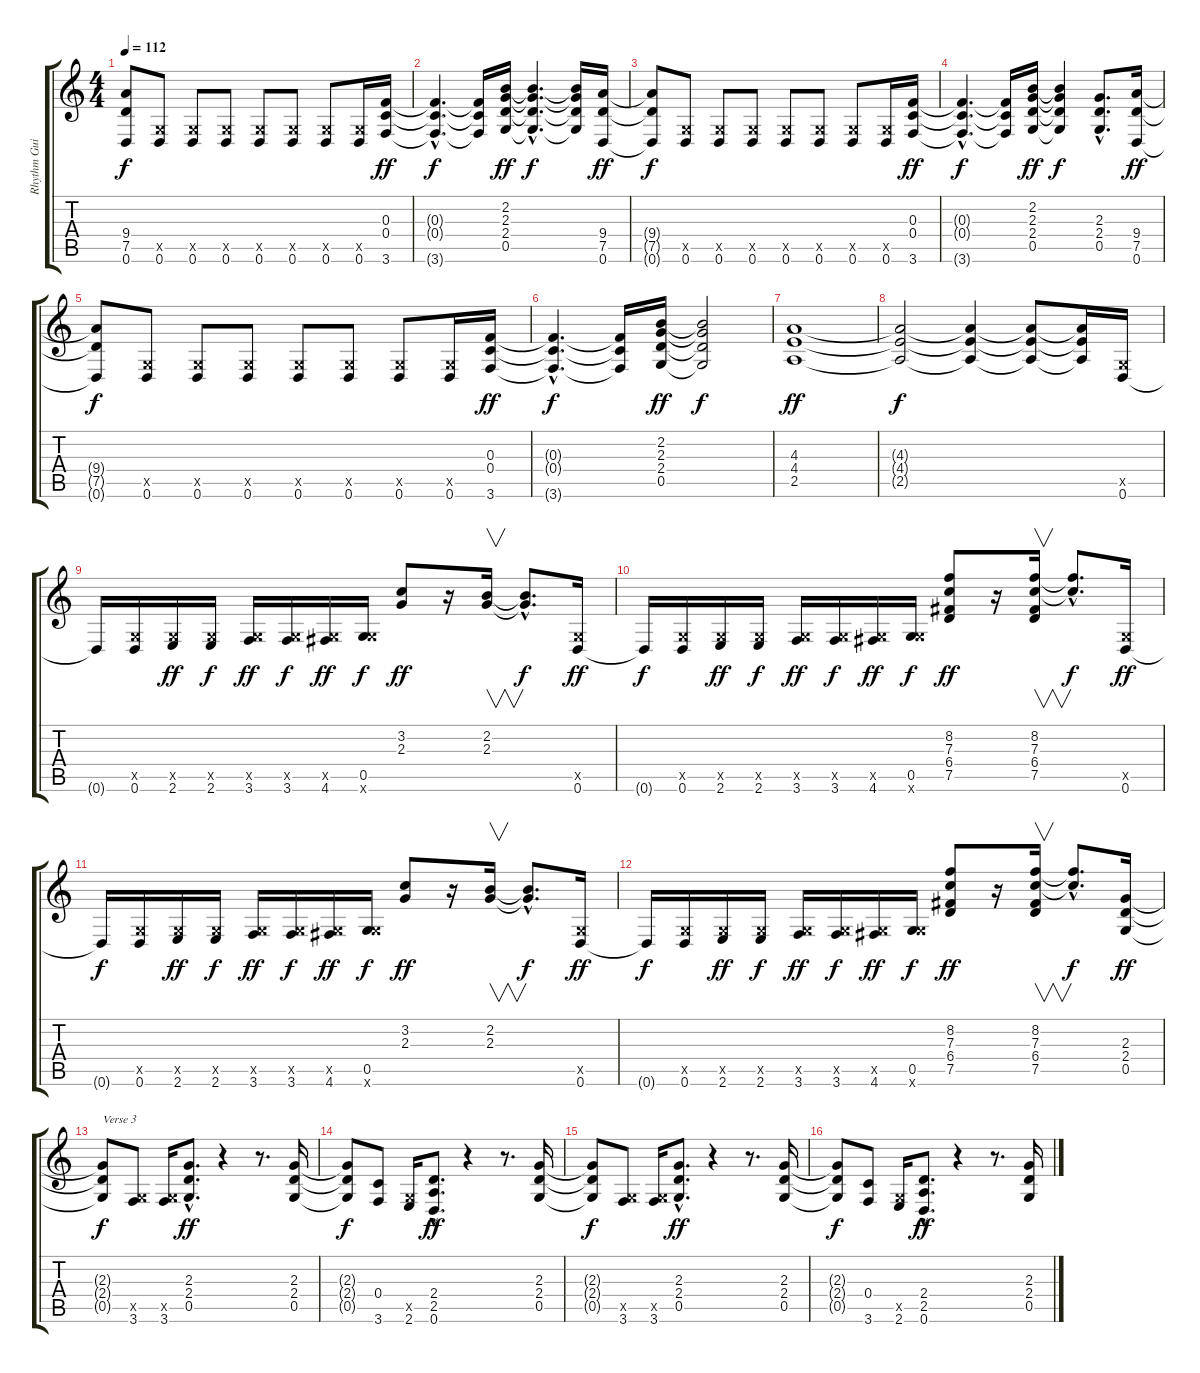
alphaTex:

\track ("Rhythm Guitar 1" "Rhythm Gui") {instrument distortionguitar}
\staff {score tabs}
\tuning (D4 A3 F3 C3 G2 D2) {hide}
\ts (4 4)
\tempo 112
\clef g2
\ks c
(9.4{t} 7.5{t} 0.6{t}).8{dy f} (0.5{x} 0.6).8 (0.5{x} 0.6).8 (0.5{x} 0.6).8 (0.5{x} 0.6).8 (0.5{x} 0.6).8 (0.5{x} 0.6).8 (0.5{x} 0.6).16 (0.3 0.4 3.6).16{dy ff} |
(0.3{hac t} 0.4{hac t} 3.6{hac t}).4{d dy f} (0.3{t} 0.4{t} 3.6{t}).16 (2.2 2.3 2.4 0.5).16{dy ff} (2.2{hac t} 2.3{hac t} 2.4{hac t} 0.5{hac t}).4{d dy f} (2.2{t} 2.3{t} 2.4{t} 0.5{t}).16 (9.4 7.5 0.6).16{dy ff} |
(9.4{t} 7.5{t} 0.6{t}).8{dy f} (0.5{x} 0.6).8 (0.5{x} 0.6).8 (0.5{x} 0.6).8 (0.5{x} 0.6).8 (0.5{x} 0.6).8 (0.5{x} 0.6).8 (0.5{x} 0.6).16 (0.3 0.4 3.6).16{dy ff} |
(0.3{hac t} 0.4{hac t} 3.6{hac t}).4{d dy f} (0.3{t} 0.4{t} 3.6{t}).16 (2.2 2.3 2.4 0.5).16{dy ff} (2.2{t} 2.3{t} 2.4{t} 0.5{t}).4{dy f} (2.3{hac} 2.4{hac} 0.5{hac}).8{d} (9.4 7.5 0.6).16{dy ff} |
(9.4{t} 7.5{t} 0.6{t}).8{dy f} (0.5{x} 0.6).8 (0.5{x} 0.6).8 (0.5{x} 0.6).8 (0.5{x} 0.6).8 (0.5{x} 0.6).8 (0.5{x} 0.6).8 (0.5{x} 0.6).16 (0.3 0.4 3.6).16{dy ff} |
(0.3{hac t} 0.4{hac t} 3.6{hac t}).4{d dy f} (0.3{t} 0.4{t} 3.6{t}).16 (2.2 2.3 2.4 0.5).16{dy ff} (2.2{t} 2.3{t} 2.4{t} 0.5{t}).2{dy f} |
(4.3 4.4 2.5).1{dy ff} |
(4.3{t} 4.4{t} 2.5{t}).2{dy f} (4.3{t} 4.4{t} 2.5{t}).4 (4.3{t} 4.4{t} 2.5{t}).8 (4.3{t} 4.4{t} 2.5{t}).16 (0.5{x} 0.6).16 |
0.6{t}.16 (0.5{x} 0.6).16 (0.5{x} 2.6).16{dy ff} (0.5{x} 2.6).16{dy f} (0.5{x} 3.6).16{dy ff} (0.5{x} 3.6).16{dy f} (0.5{x} 4.6).16{dy ff} (0.5 5.6{x}).16{dy f} (3.2 2.3).8{dy ff} r.16 (2.2 2.3).16{v} (2.2{hac t} 2.3{hac t}).8{d dy f} (0.5{x} 0.6).16{dy ff} |
0.6{t}.16{dy f} (0.5{x} 0.6).16 (0.5{x} 2.6).16{dy ff} (0.5{x} 2.6).16{dy f} (0.5{x} 3.6).16{dy ff} (0.5{x} 3.6).16{dy f} (0.5{x} 4.6).16{dy ff} (0.5 5.6{x}).16{dy f} (8.2 7.3 6.4 7.5).8{dy ff} r.16 (8.2 7.3 6.4 7.5).16{v} (8.2{hac t} 7.3{hac t}).8{d dy f} (0.5{x} 0.6).16{dy ff} |
0.6{t}.16{dy f} (0.5{x} 0.6).16 (0.5{x} 2.6).16{dy ff} (0.5{x} 2.6).16{dy f} (0.5{x} 3.6).16{dy ff} (0.5{x} 3.6).16{dy f} (0.5{x} 4.6).16{dy ff} (0.5 5.6{x}).16{dy f} (3.2 2.3).8{dy ff} r.16 (2.2 2.3).16{v} (2.2{hac t} 2.3{hac t}).8{d dy f} (0.5{x} 0.6).16{dy ff} |
0.6{t}.16{dy f} (0.5{x} 0.6).16 (0.5{x} 2.6).16{dy ff} (0.5{x} 2.6).16{dy f} (0.5{x} 3.6).16{dy ff} (0.5{x} 3.6).16{dy f} (0.5{x} 4.6).16{dy ff} (0.5 5.6{x}).16{dy f} (8.2 7.3 6.4 7.5).8{dy ff} r.16 (8.2 7.3 6.4 7.5).16{v} (8.2{hac t} 7.3{hac t}).8{d dy f} (2.3 2.4 0.5).16{dy ff} |
(2.3{t} 2.4{t} 0.5{t}).8{txt "Verse 3" dy f} (0.5{x} 3.6).8 (0.5{x} 3.6).16 (2.3{hac} 2.4{hac} 0.5{hac}).8{d dy ff} r.4 r.8{d} (2.3 2.4 0.5).16 |
(2.3{t} 2.4{t} 0.5{t}).8{dy f} (0.4 3.6).8 (0.5{x} 2.6).16 (2.4{hac} 2.5{hac} 0.6{hac}).8{d dy ff} r.4 r.8{d} (2.3 2.4 0.5).16 |
(2.3{t} 2.4{t} 0.5{t}).8{dy f} (0.5{x} 3.6).8 (0.5{x} 3.6).16 (2.3{hac} 2.4{hac} 0.5{hac}).8{d dy ff} r.4 r.8{d} (2.3 2.4 0.5).16 |
(2.3{t} 2.4{t} 0.5{t}).8{dy f} (0.4 3.6).8 (0.5{x} 2.6).16 (2.4{hac} 2.5{hac} 0.6{hac}).8{d dy ff} r.4 r.8{d} (2.3 2.4 0.5).16
